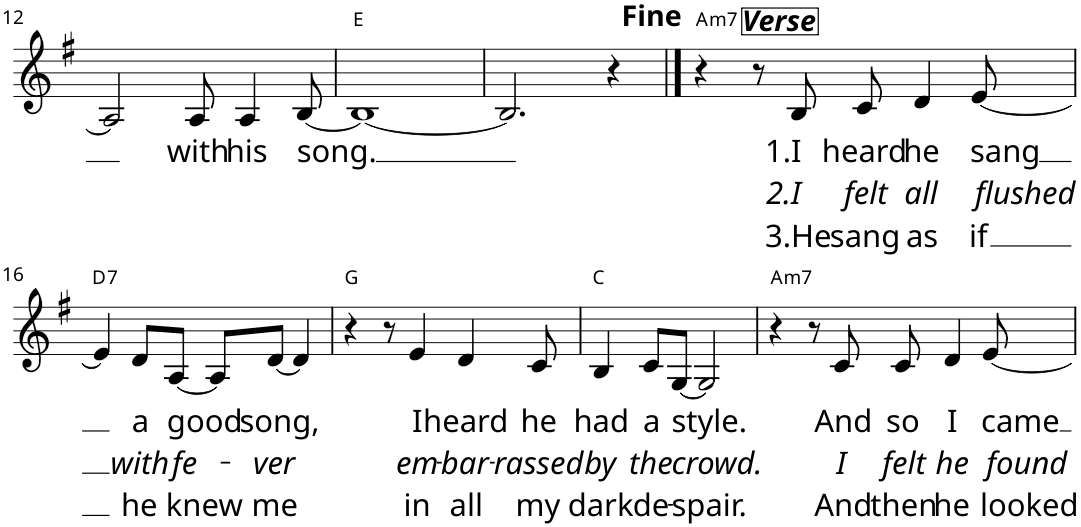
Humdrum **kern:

**kern	**text	**text	**text	**harte
*part1	*part1	*part1	*part1	*part1
*staff1	*staff1	*staff1	*staff1	*
!!LO:PB:g=z
*clefG2	*	*	*	*
*k[f#]	*	*	*	*
*G:	*	*	*	*
*M4/4	*	*	*	*
*met(c)	*	*	*	*
=12	=12	=12	=12	=12
2A/]	.	.	.	.
!	!LO:LY:b	!	!	!
8A/	with	.	.	.
!	!LO:LY:b	!	!	!
4A/	his	.	.	.
!	!LO:LY:b	!	!	!
[8B/	song.	.	.	.
=13	=13	=13	=13	=13
1B_	.	.	.	E:maj
=14	=14	=14	=14	=14
2.B/]	.	.	.	.
4r	.	.	.	.
==15	==15	==15	==15	==15
!	!	!	!	!LO:H:kt=m7
4r	.	.	.	A:min7
8r	.	.	.	.
!LO:TX:a:Bi:t=Verse	!	!	!	!
!	!LO:LY:b	!LO:LY:b	!LO:LY:b	!
8B/	1.I	2.I	3.He	.
!	!LO:LY:b	!LO:LY:b	!LO:LY:b	!
8c/	heard	felt	sang	.
!	!LO:LY:b	!LO:LY:b	!LO:LY:b	!
4d/	he	all	as	.
!	!LO:LY:b	!LO:LY:b	!LO:LY:b	!
[8e/	sang	flushed	if	.
!!LO:LB:g=z
=16	=16	=16	=16	=16
!	!	!	!	!LO:H:kt=7
4e/]	.	.	.	D:7
!	!LO:LY:b	!LO:LY:b	!LO:LY:b	!
8d/L	a	with	he	.
!	!LO:LY:b	!LO:LY:b	!LO:LY:b	!
[8A/J	good	fe-	knew	.
8A/L]	.	.	.	.
!	!LO:LY:b	!LO:LY:b	!LO:LY:b	!
[8d/J	song,	-ver	me	.
4d/]	.	.	.	.
=17	=17	=17	=17	=17
4r	.	.	.	G:maj
8r	.	.	.	.
!	!LO:LY:b	!LO:LY:b	!LO:LY:b	!
4e/	I	em-	in	.
!	!LO:LY:b	!LO:LY:b	!LO:LY:b	!
4d/	heard	-bar-	all	.
!	!LO:LY:b	!LO:LY:b	!LO:LY:b	!
8c/	he	-rassed	my	.
=18	=18	=18	=18	=18
!	!LO:LY:b	!LO:LY:b	!LO:LY:b	!
4B/	had	by	dark	C:maj
!	!LO:LY:b	!LO:LY:b	!LO:LY:b	!
8c/L	a	the	de-	.
!	!LO:LY:b	!LO:LY:b	!LO:LY:b	!
[8G/J	style.	crowd.	-spair.	.
2G/]	.	.	.	.
=19	=19	=19	=19	=19
!	!	!	!	!LO:H:kt=m7
4r	.	.	.	A:min7
8r	.	.	.	.
!	!LO:LY:b	!LO:LY:b	!LO:LY:b	!
8c/	And	I	And	.
!	!LO:LY:b	!LO:LY:b	!LO:LY:b	!
8c/	so	felt	then	.
!	!LO:LY:b	!LO:LY:b	!LO:LY:b	!
4d/	I	he	he	.
!	!LO:LY:b	!LO:LY:b	!LO:LY:b	!
[8e/	came	found	looked	.
=	=	=	=	=
*-	*-	*-	*-	*-
